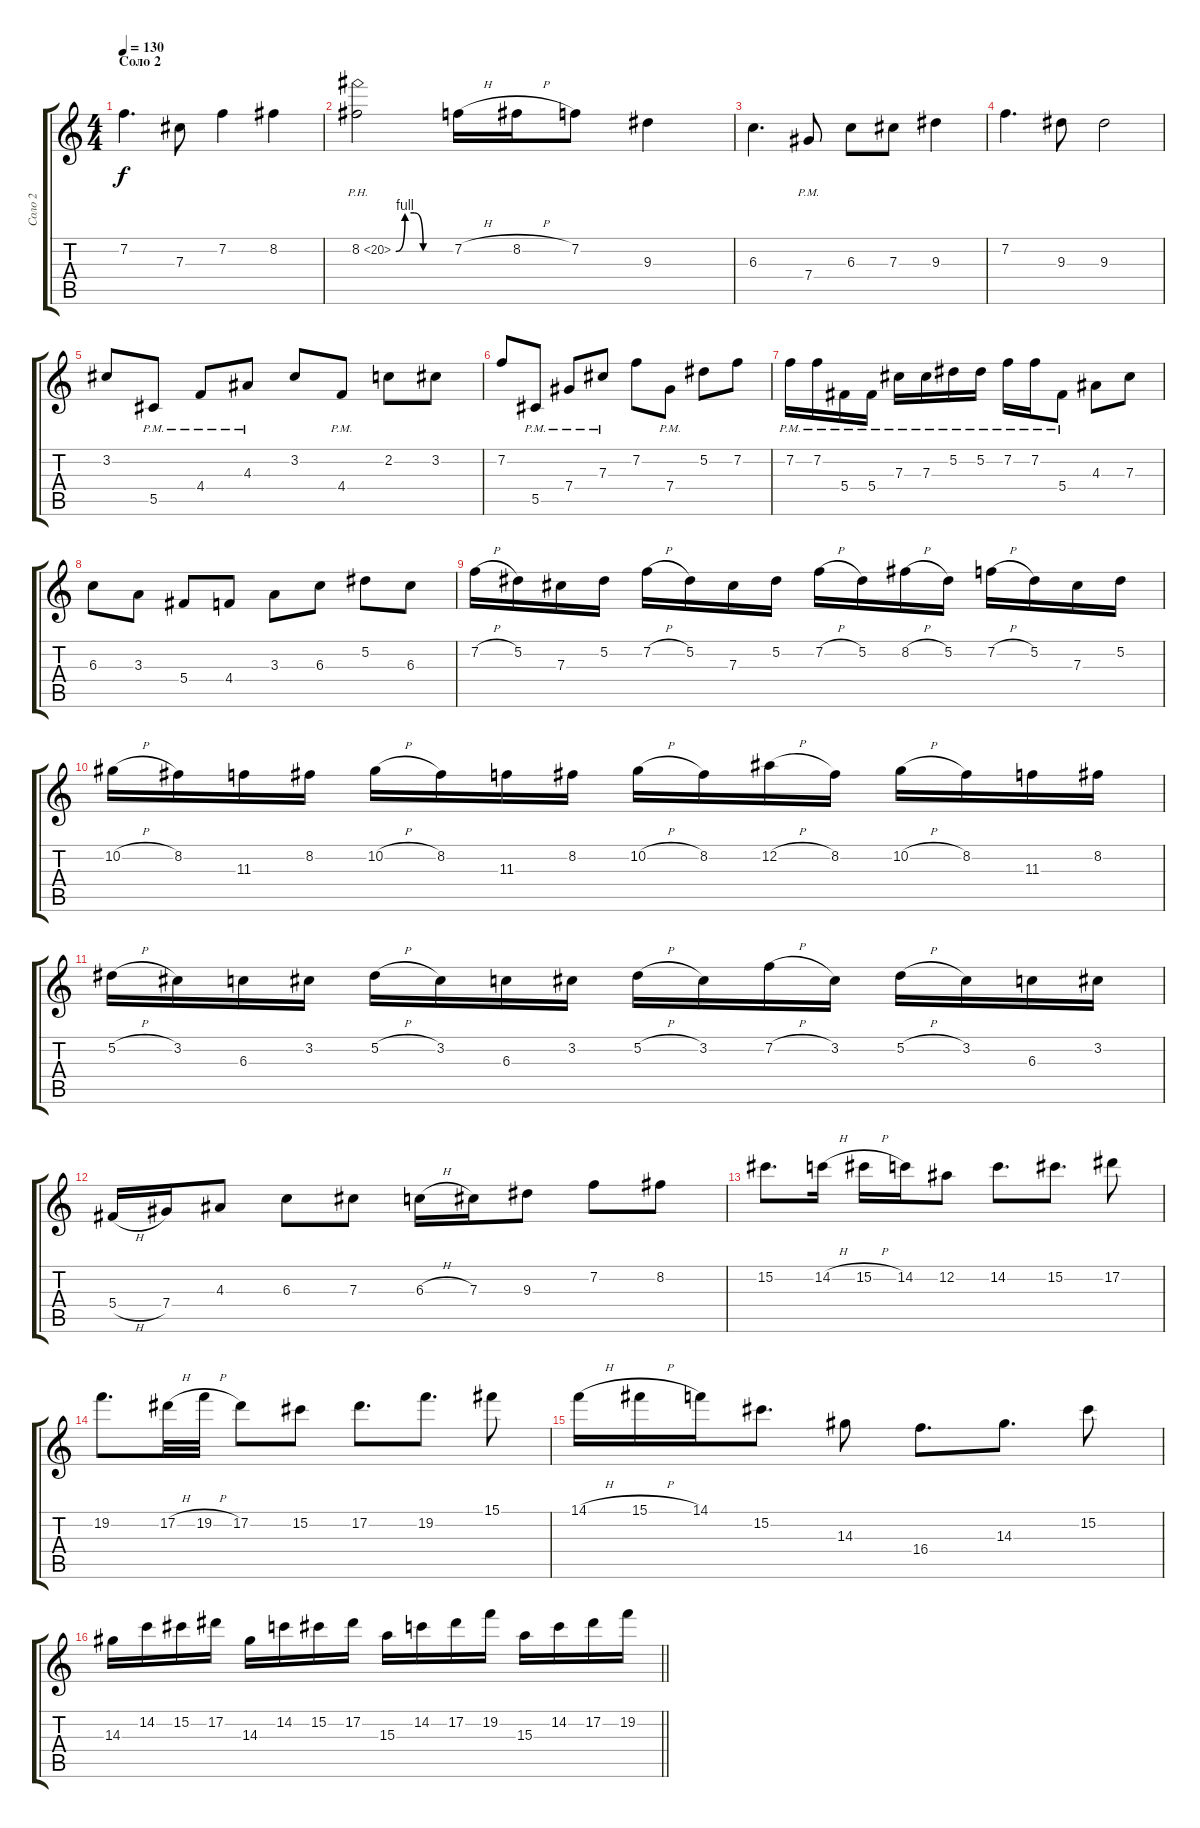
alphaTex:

\track ("Соло 2" "Соло 2") {instrument distortionguitar}
\staff {score tabs}
\tuning (Eb4 Bb3 Gb3 Db3 Ab2 Eb2) {hide}
\ts (4 4)
\section ("" "Соло 2")
\tempo 130
\clef g2
\ks c
7.2.4{d dy f} 7.3.8 7.2.4 8.2.4 |
8.2{be (custom 0 0 10 4 20 4 30 0 60 0) ph 12}.2 7.2{h}.16 8.2{h}.16 7.2.8 9.3.4 |
6.3.4{d} 7.4{pm}.8 6.3.8 7.3.8 9.3.4 |
7.2.4{d} 9.3.8 9.3.2 |
3.2.8 5.5{pm}.8 4.4{pm}.8 4.3{pm}.8 3.2.8 4.4{pm}.8 2.2.8 3.2.8 |
7.2.8 5.5{pm}.8 7.4{pm}.8 7.3{pm}.8 7.2.8 7.4{pm}.8 5.2.8 7.2.8 |
7.2{pm}.16 7.2{pm}.16 5.4{pm}.16 5.4{pm}.16 7.3{pm}.16 7.3{pm}.16 5.2{pm}.16 5.2{pm}.16 7.2{pm}.16 7.2{pm}.16 5.4{pm}.8 4.3.8 7.3.8 |
6.3.8 3.3.8 5.4.8 4.4.8 3.3.8 6.3.8 5.2.8 6.3.8 |
7.2{h}.16 5.2.16 7.3.16 5.2.16 7.2{h}.16 5.2.16 7.3.16 5.2.16 7.2{h}.16 5.2.16 8.2{h}.16 5.2.16 7.2{h}.16 5.2.16 7.3.16 5.2.16 |
10.2{h}.16 8.2.16 11.3.16 8.2.16 10.2{h}.16 8.2.16 11.3.16 8.2.16 10.2{h}.16 8.2.16 12.2{h}.16 8.2.16 10.2{h}.16 8.2.16 11.3.16 8.2.16 |
5.2{h}.16 3.2.16 6.3.16 3.2.16 5.2{h}.16 3.2.16 6.3.16 3.2.16 5.2{h}.16 3.2.16 7.2{h}.16 3.2.16 5.2{h}.16 3.2.16 6.3.16 3.2.16 |
5.4{h}.16 7.4.16 4.3.8 6.3.8 7.3.8 6.3{h}.16 7.3.16 9.3.8 7.2.8 8.2.8 |
15.2.8{d} 14.2{h}.16 15.2{h}.16 14.2.16 12.2.8 14.2.8{d} 15.2.8{d} 17.2.8 |
19.2.8{d} 17.2{h}.32 19.2{h}.32 17.2.8 15.2.8 17.2.8{d} 19.2.8{d} 15.1.8 |
14.1{h}.16 15.1{h}.16 14.1.16 15.2.8{d} 14.3.8 16.4.8{d} 14.3.8{d} 15.2.8 |
\barLineRight lightlight
14.3.16 14.2.16 15.2.16 17.2.16 14.3.16 14.2.16 15.2.16 17.2.16 15.3.16 14.2.16 17.2.16 19.2.16 15.3.16 14.2.16 17.2.16 19.2.16
